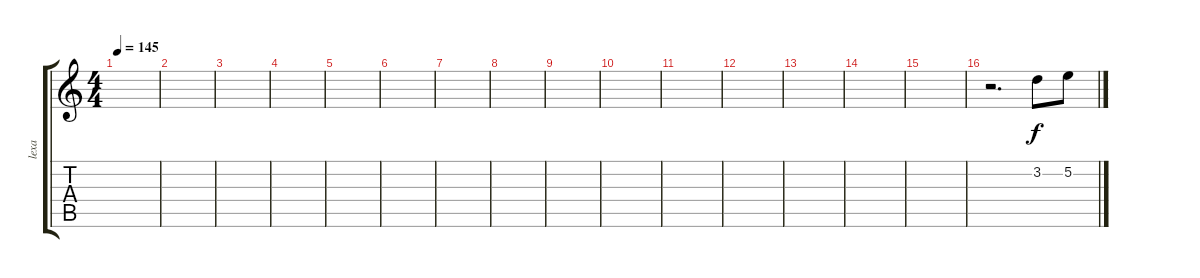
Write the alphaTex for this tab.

\track ("lexa" "lexa") {instrument acousticguitarsteel}
\staff {score tabs}
\tuning (E4 B3 G3 D3 A2 E2) {hide}
\ts (4 4)
\tempo 145
\clef g2
\ks c
|
|
|
|
|
|
|
|
|
|
|
|
|
|
|
r.2{d} 3.2.8 5.2.8
